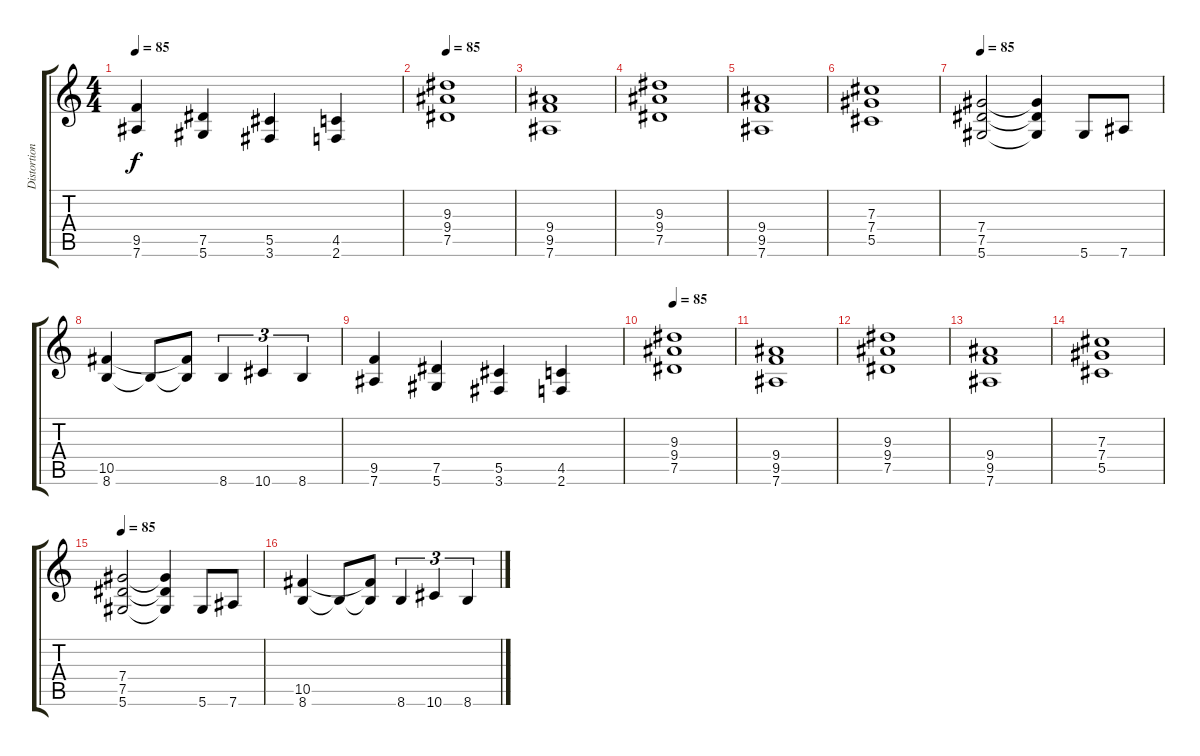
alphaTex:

\track ("Distortion G" "Distortion") {instrument overdrivenguitar}
\staff {score tabs}
\tuning (Eb4 Bb3 Gb3 Db3 Ab2 Eb2) {hide}
\ts (4 4)
\tempo 85
\clef g2
\ks c
(9.5 7.6).4{dy f} (7.5 5.6).4 (5.5 3.6).4 (4.5 2.6).4 |
\tempo 85
(9.3 9.4 7.5).1 |
(9.4 9.5 7.6).1 |
(9.3 9.4 7.5).1 |
(9.4 9.5 7.6).1 |
(7.3 7.4 5.5).1 |
\tempo 85
(7.4 7.5 5.6).2 (7.4{t} 7.5{t} 5.6{t}).4 5.6.8 7.6.8 |
(10.5 8.6).4 8.6{t}.8 (10.5{t} 8.6{t}).8 8.6.4{tu (3 2)} 10.6.4{tu (3 2)} 8.6.4{tu (3 2)} |
(9.5 7.6).4 (7.5 5.6).4 (5.5 3.6).4 (4.5 2.6).4 |
\tempo 85
(9.3 9.4 7.5).1{volume 0} |
(9.4 9.5 7.6).1 |
(9.3 9.4 7.5).1 |
(9.4 9.5 7.6).1 |
(7.3 7.4 5.5).1 |
\tempo 85
(7.4 7.5 5.6).2 (7.4{t} 7.5{t} 5.6{t}).4 5.6.8 7.6.8 |
(10.5 8.6).4 8.6{t}.8 (10.5{t} 8.6{t}).8 8.6.4{tu (3 2)} 10.6.4{tu (3 2)} 8.6.4{tu (3 2)}
